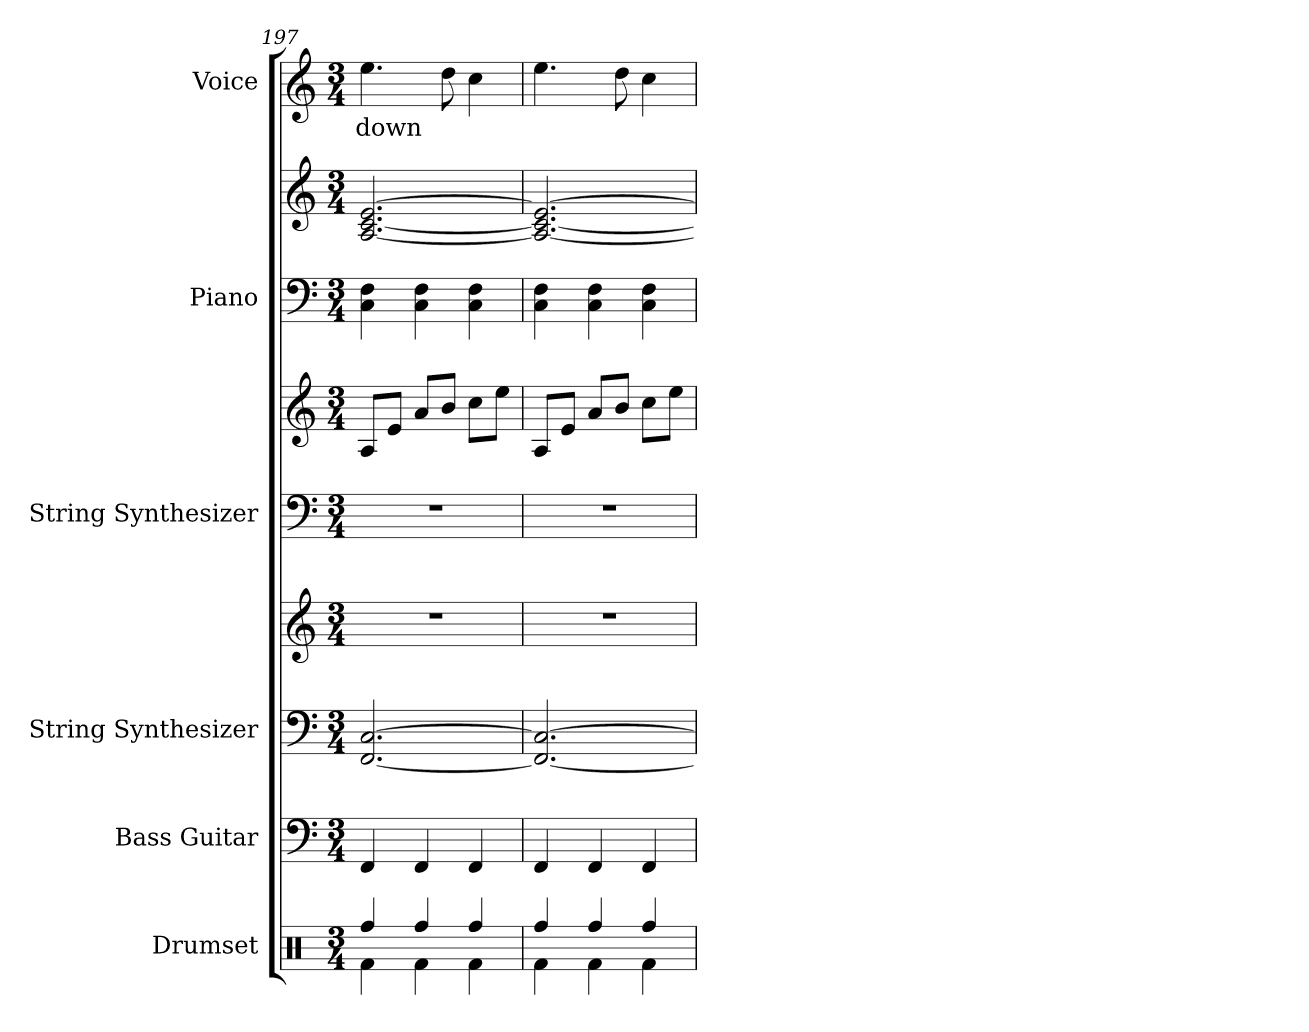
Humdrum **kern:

**kern	**kern	**kern	**kern	**kern	**kern	**kern	**kern	**kern	**text
*part6	*part5	*part4	*part4	*part3	*part3	*part2	*part2	*part1	*part1
*staff9	*staff8	*staff7	*staff6	*staff5	*staff4	*staff3	*staff2	*staff1	*staff1
*I"Drumset	*I"Bass Guitar	*I"String Synthesizer	*	*I"String Synthesizer	*	*I"Piano	*	*I"Voice	*
*I'D. Set	*I'B. Guit.	*I'Synth.	*	*I'Synth.	*	*I'Pno.	*	*I'Vo.	*
*clefX	*clefF4	*clefF4	*clefG2	*clefF4	*clefG2	*clefF4	*clefG2	*clefG2	*
*	*ITrd7c12	*	*	*	*	*	*	*	*
*k[]	*k[]	*k[]	*k[]	*k[]	*k[]	*k[]	*k[]	*k[]	*
*M3/4	*M3/4	*M3/4	*M3/4	*M3/4	*M3/4	*M3/4	*M3/4	*M3/4	*
=197	=197	=197	=197	=197	=197	=197	=197	=197	=197
*^	*	*	*	*	*	*	*	*	*
!	!	!	!	!	!	!	!	!	!	!LO:LY:b
4Rff/	4Rf\	4FFF/	[2.FF/ [2.C/	2.r	2.r	8A/L	4C\ 4F\	[2.A/ [2.c/ [2.e/	4.ee\	down
.	.	.	.	.	.	8e/J	.	.	.	.
4Rff/	4Rf\	4FFF/	.	.	.	8a/L	4C\ 4F\	.	.	.
.	.	.	.	.	.	8b/J	.	.	8dd\	.
4Rff/	4Rf\	4FFF/	.	.	.	8cc\L	4C\ 4F\	.	4cc\	.
.	.	.	.	.	.	8ee\J	.	.	.	.
=198	=198	=198	=198	=198	=198	=198	=198	=198	=198	=198
4Rff/	4Rf\	4FFF/	2.FF/_ 2.C/_	2.r	2.r	8A/L	4C\ 4F\	2.A/_ 2.c/_ 2.e/_	4.ee\	.
.	.	.	.	.	.	8e/J	.	.	.	.
4Rff/	4Rf\	4FFF/	.	.	.	8a/L	4C\ 4F\	.	.	.
.	.	.	.	.	.	8b/J	.	.	8dd\	.
4Rff/	4Rf\	4FFF/	.	.	.	8cc\L	4C\ 4F\	.	4cc\	.
.	.	.	.	.	.	8ee\J	.	.	.	.
*v	*v	*	*	*	*	*	*	*	*	*
=	=	=	=	=	=	=	=	=	=
*-	*-	*-	*-	*-	*-	*-	*-	*-	*-
